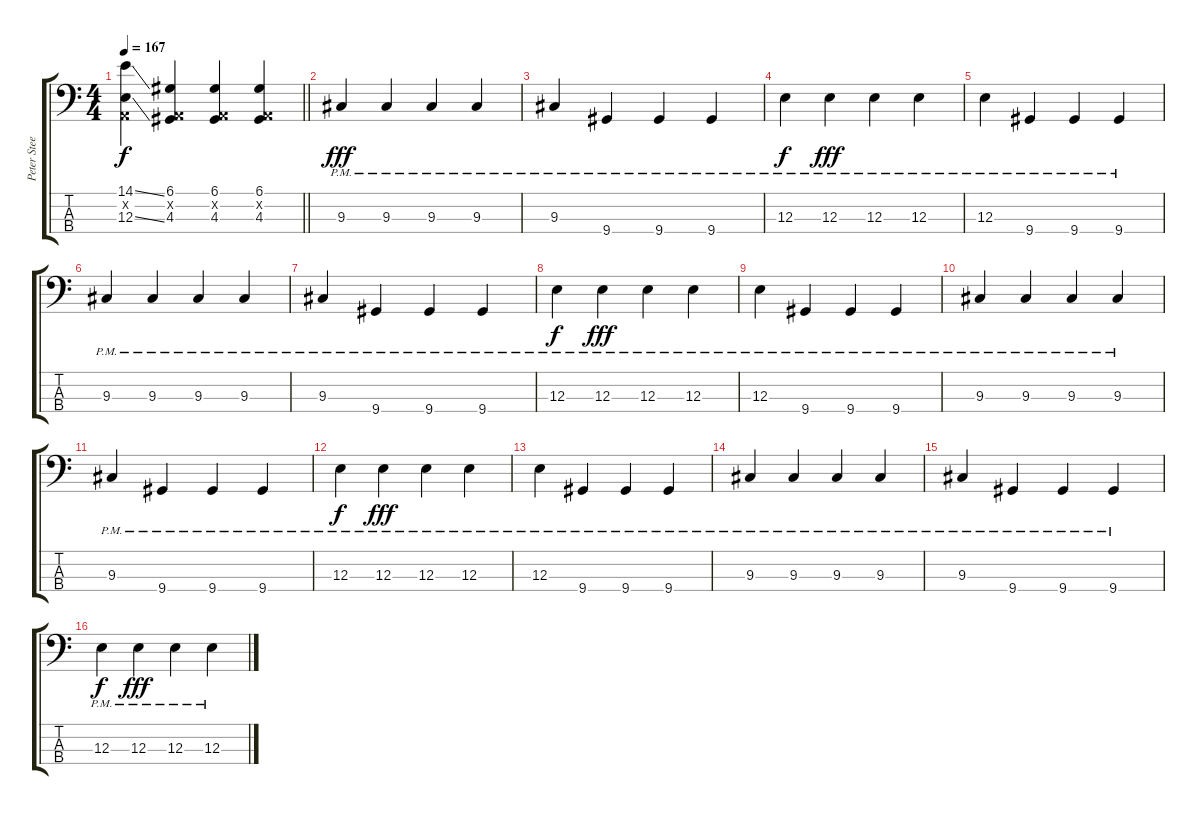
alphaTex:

\track ("Peter Steele" "Peter Stee") {instrument electricbasspick}
\staff {score tabs}
\tuning (D2 A1 E1 B0) {hide}
\ts (4 4)
\tempo 167
\clef f4
\barLineRight lightlight
\ks c
(14.1{ss} 0.2{x} 12.3{ss}).4{dy f} (6.1 0.2{x} 4.3).4 (6.1 0.2{x} 4.3).4 (6.1 0.2{x} 4.3).4 |
\section ("" "")
9.3{pm}.4{dy fff} 9.3{pm}.4 9.3{pm}.4 9.3{pm}.4 |
9.3{pm}.4 9.4{pm}.4 9.4{pm}.4 9.4{pm}.4 |
12.3{pm}.4{dy f} 12.3{pm}.4{dy fff} 12.3{pm}.4 12.3{pm}.4 |
12.3{pm}.4 9.4{pm}.4 9.4{pm}.4 9.4{pm}.4 |
9.3{pm}.4 9.3{pm}.4 9.3{pm}.4 9.3{pm}.4 |
9.3{pm}.4 9.4{pm}.4 9.4{pm}.4 9.4{pm}.4 |
12.3{pm}.4{dy f} 12.3{pm}.4{dy fff} 12.3{pm}.4 12.3{pm}.4 |
12.3{pm}.4 9.4{pm}.4 9.4{pm}.4 9.4{pm}.4 |
9.3{pm}.4 9.3{pm}.4 9.3{pm}.4 9.3{pm}.4 |
9.3{pm}.4 9.4{pm}.4 9.4{pm}.4 9.4{pm}.4 |
12.3{pm}.4{dy f} 12.3{pm}.4{dy fff} 12.3{pm}.4 12.3{pm}.4 |
12.3{pm}.4 9.4{pm}.4 9.4{pm}.4 9.4{pm}.4 |
9.3{pm}.4 9.3{pm}.4 9.3{pm}.4 9.3{pm}.4 |
9.3{pm}.4 9.4{pm}.4 9.4{pm}.4 9.4{pm}.4 |
12.3{pm}.4{dy f} 12.3{pm}.4{dy fff} 12.3{pm}.4 12.3{pm}.4
